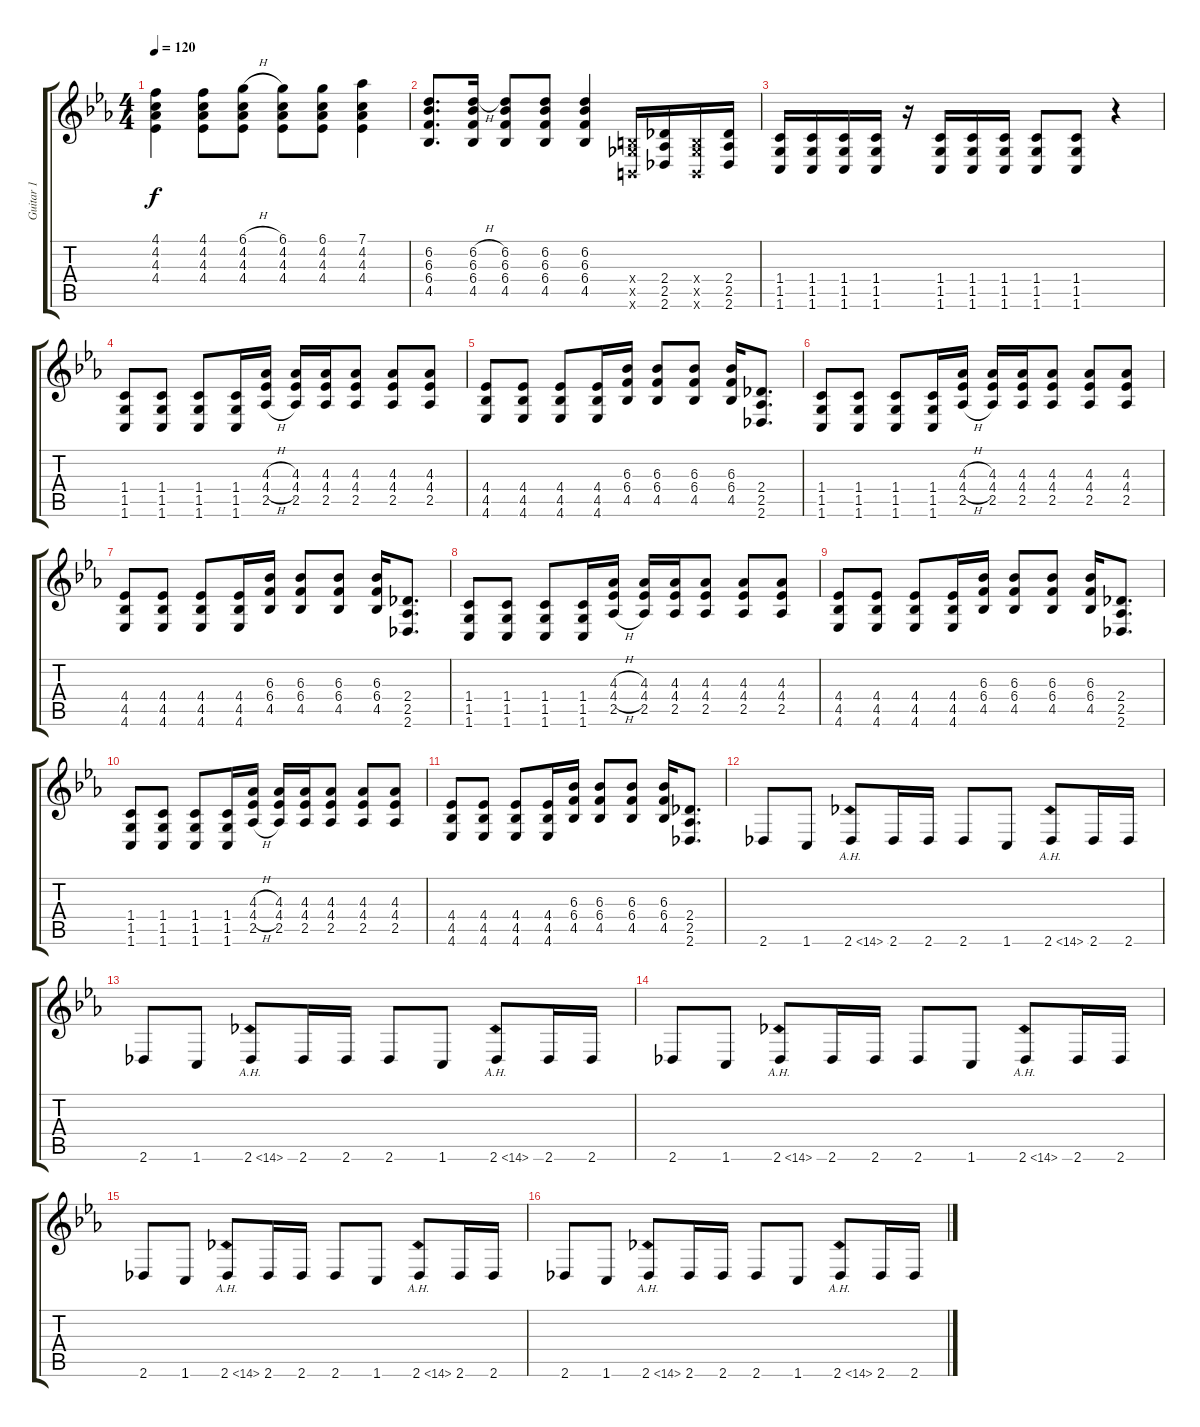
\track ("Guitar 1" "Guitar 1") {instrument distortionguitar}
\staff {score tabs}
\tuning (Db4 Ab3 E3 B2 Gb2 B1) {hide}
\ts (4 4)
\tempo 120
\clef g2
\ks eb
(4.1 4.2 4.3 4.4).4{dy f} (4.1 4.2 4.3 4.4).8 (6.1{h} 4.2 4.3 4.4).8 (6.1 4.2 4.3 4.4).8 (6.1 4.2 4.3 4.4).8 (7.1 4.2 4.3 4.4).4 |
(6.2 6.3 6.4 4.5).8{d} (6.2{h} 6.3 6.4 4.5).16 (6.2 6.3 6.4 4.5).8 (6.2 6.3 6.4 4.5).8 (6.2 6.3 6.4 4.5).4 (0.4{x} 0.5{x} 0.6{x}).16 (2.4 2.5 2.6).16 (0.4{x} 0.5{x} 0.6{x}).16 (2.4 2.5 2.6).16 |
(1.4 1.5 1.6).16 (1.4 1.5 1.6).16 (1.4 1.5 1.6).16 (1.4 1.5 1.6).16 r.16 (1.4 1.5 1.6).16 (1.4 1.5 1.6).16 (1.4 1.5 1.6).16 (1.4 1.5 1.6).8 (1.4 1.5 1.6).8 r.4 |
(1.4 1.5 1.6).8 (1.4 1.5 1.6).8 (1.4 1.5 1.6).8 (1.4 1.5 1.6).16 (4.3{h} 4.4{h} 2.5{h}).16 (4.3 4.4 2.5).16 (4.3 4.4 2.5).16 (4.3 4.4 2.5).8 (4.3 4.4 2.5).8 (4.3 4.4 2.5).8 |
(4.4 4.5 4.6).8 (4.4 4.5 4.6).8 (4.4 4.5 4.6).8 (4.4 4.5 4.6).16 (6.3 6.4 4.5).16 (6.3 6.4 4.5).8 (6.3 6.4 4.5).8 (6.3 6.4 4.5).16 (2.4 2.5 2.6).8{d} |
(1.4 1.5 1.6).8 (1.4 1.5 1.6).8 (1.4 1.5 1.6).8 (1.4 1.5 1.6).16 (4.3{h} 4.4{h} 2.5{h}).16 (4.3 4.4 2.5).16 (4.3 4.4 2.5).16 (4.3 4.4 2.5).8 (4.3 4.4 2.5).8 (4.3 4.4 2.5).8 |
(4.4 4.5 4.6).8 (4.4 4.5 4.6).8 (4.4 4.5 4.6).8 (4.4 4.5 4.6).16 (6.3 6.4 4.5).16 (6.3 6.4 4.5).8 (6.3 6.4 4.5).8 (6.3 6.4 4.5).16 (2.4 2.5 2.6).8{d} |
(1.4 1.5 1.6).8 (1.4 1.5 1.6).8 (1.4 1.5 1.6).8 (1.4 1.5 1.6).16 (4.3{h} 4.4{h} 2.5{h}).16 (4.3 4.4 2.5).16 (4.3 4.4 2.5).16 (4.3 4.4 2.5).8 (4.3 4.4 2.5).8 (4.3 4.4 2.5).8 |
(4.4 4.5 4.6).8 (4.4 4.5 4.6).8 (4.4 4.5 4.6).8 (4.4 4.5 4.6).16 (6.3 6.4 4.5).16 (6.3 6.4 4.5).8 (6.3 6.4 4.5).8 (6.3 6.4 4.5).16 (2.4 2.5 2.6).8{d} |
(1.4 1.5 1.6).8 (1.4 1.5 1.6).8 (1.4 1.5 1.6).8 (1.4 1.5 1.6).16 (4.3{h} 4.4{h} 2.5{h}).16 (4.3 4.4 2.5).16 (4.3 4.4 2.5).16 (4.3 4.4 2.5).8 (4.3 4.4 2.5).8 (4.3 4.4 2.5).8 |
(4.4 4.5 4.6).8 (4.4 4.5 4.6).8 (4.4 4.5 4.6).8 (4.4 4.5 4.6).16 (6.3 6.4 4.5).16 (6.3 6.4 4.5).8 (6.3 6.4 4.5).8 (6.3 6.4 4.5).16 (2.4 2.5 2.6).8{d} |
2.6.8 1.6.8 2.6{ah 12}.8 2.6.16 2.6.16 2.6.8 1.6.8 2.6{ah 12}.8 2.6.16 2.6.16 |
2.6.8 1.6.8 2.6{ah 12}.8 2.6.16 2.6.16 2.6.8 1.6.8 2.6{ah 12}.8 2.6.16 2.6.16 |
2.6.8 1.6.8 2.6{ah 12}.8 2.6.16 2.6.16 2.6.8 1.6.8 2.6{ah 12}.8 2.6.16 2.6.16 |
2.6.8 1.6.8 2.6{ah 12}.8 2.6.16 2.6.16 2.6.8 1.6.8 2.6{ah 12}.8 2.6.16 2.6.16 |
2.6.8 1.6.8 2.6{ah 12}.8 2.6.16 2.6.16 2.6.8 1.6.8 2.6{ah 12}.8 2.6.16 2.6.16
